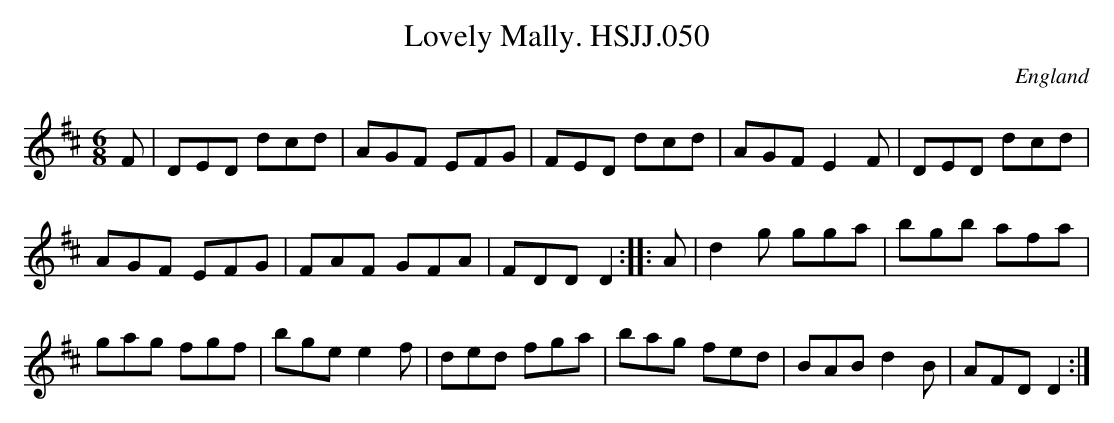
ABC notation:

X:1
T:Lovely Mally. HSJJ.050
M:6/8
L:1/8
O:England
K:D
F|DED dcd|AGF EFG|FED dcd|AGF E2F|DED dcd|!AGF EFG|FAF GFA|FDDD2:|
|:A|d2g gga|bgb afa|!gag fgf|bgee2f|ded fga|bag fed|BABd2B|AFDD2:|]
